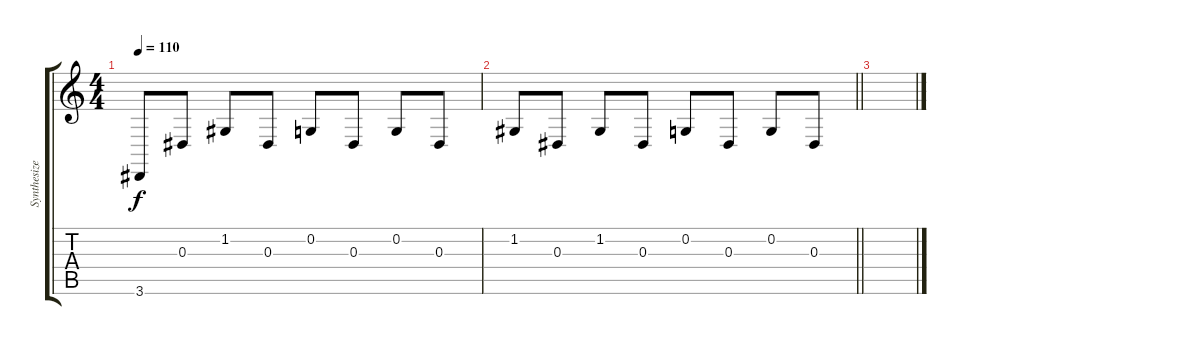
\track ("Synthesizer 3" "Synthesize") {instrument fx4atmosphere}
\staff {score tabs}
\tuning (C4 G3 Eb3 Bb2 F2 C2) {hide}
\ts (4 4)
\tempo 110
\clef g2
\ks c
3.6.8{dy f} 0.3.8 1.2.8 0.3.8 0.2.8 0.3.8 0.2.8 0.3.8 |
\barLineRight lightlight
1.2.8 0.3.8 1.2.8 0.3.8 0.2.8 0.3.8 0.2.8 0.3.8 |
\section ("" "")
